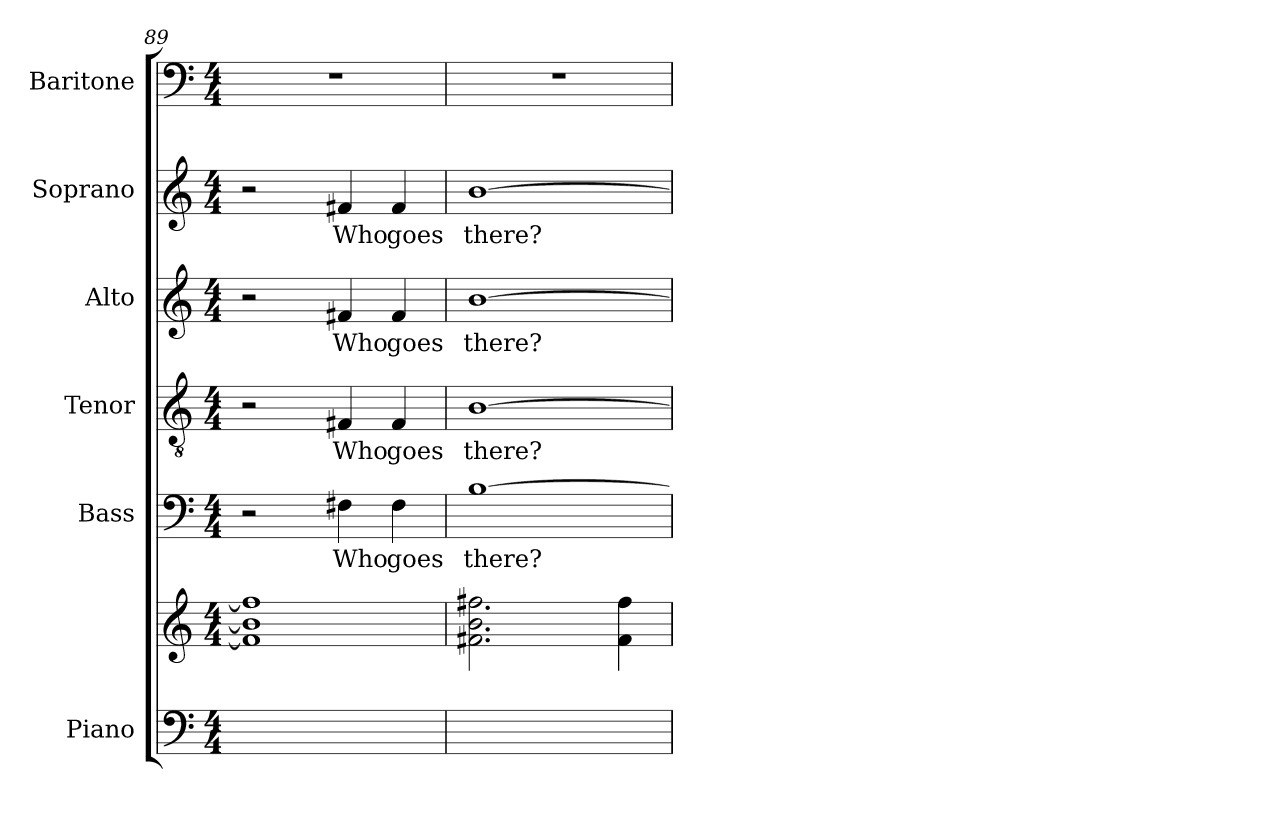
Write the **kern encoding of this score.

**kern	**kern	**kern	**text	**kern	**text	**kern	**text	**kern	**text	**kern
*part6	*part6	*part5	*part5	*part4	*part4	*part3	*part3	*part2	*part2	*part1
*staff7	*staff6	*staff5	*staff5	*staff4	*staff4	*staff3	*staff3	*staff2	*staff2	*staff1
*I"Piano	*	*I"Bass	*	*I"Tenor	*	*I"Alto	*	*I"Soprano	*	*I"Baritone
*	*	*I'B	*	*I'T	*	*I'A	*	*I'S	*	*
*clefF4	*clefG2	*clefF4	*	*clefGv2	*	*clefG2	*	*clefG2	*	*clefF4
*k[]	*k[]	*k[]	*	*k[]	*	*k[]	*	*k[]	*	*k[]
*M4/4	*M4/4	*M4/4	*	*M4/4	*	*M4/4	*	*M4/4	*	*M4/4
=89	=89	=89	=89	=89	=89	=89	=89	=89	=89	=89
*	*^	*	*	*	*	*	*	*	*	*
4ryy	1f#] 1b] 1ff#]	1ryy	2r	.	2r	.	2r	.	2r	.	1r
8ryy	.	.	.	.	.	.	.	.	.	.	.
8ryy	.	.	.	.	.	.	.	.	.	.	.
!	!	!	!	!LO:LY:b	!	!LO:LY:b	!	!LO:LY:b	!	!LO:LY:b	!
8ryy	.	.	4F#X\	Who	4F#X/	Who	4f#X/	Who	4f#X/	Who	.
8ryy	.	.	.	.	.	.	.	.	.	.	.
!	!	!	!	!LO:LY:b	!	!LO:LY:b	!	!LO:LY:b	!	!LO:LY:b	!
8ryy	.	.	4F#\	goes	4F#/	goes	4f#/	goes	4f#/	goes	.
8ryy	.	.	.	.	.	.	.	.	.	.	.
=90	=90	=90	=90	=90	=90	=90	=90	=90	=90	=90	=90
!	!	!	!	!LO:LY:b	!	!LO:LY:b	!	!LO:LY:b	!	!LO:LY:b	!
4ryy	2.f#X\ 2.b\ 2.ff#X\	1ryy	[1B	there?	[1B	there?	[1b	there?	[1b	there?	1r
8ryy	.	.	.	.	.	.	.	.	.	.	.
8ryy	.	.	.	.	.	.	.	.	.	.	.
8ryy	.	.	.	.	.	.	.	.	.	.	.
8ryy	.	.	.	.	.	.	.	.	.	.	.
8ryy	4f#\ 4ff#\	.	.	.	.	.	.	.	.	.	.
8ryy	.	.	.	.	.	.	.	.	.	.	.
*	*v	*v	*	*	*	*	*	*	*	*	*
=	=	=	=	=	=	=	=	=	=	=
*-	*-	*-	*-	*-	*-	*-	*-	*-	*-	*-
